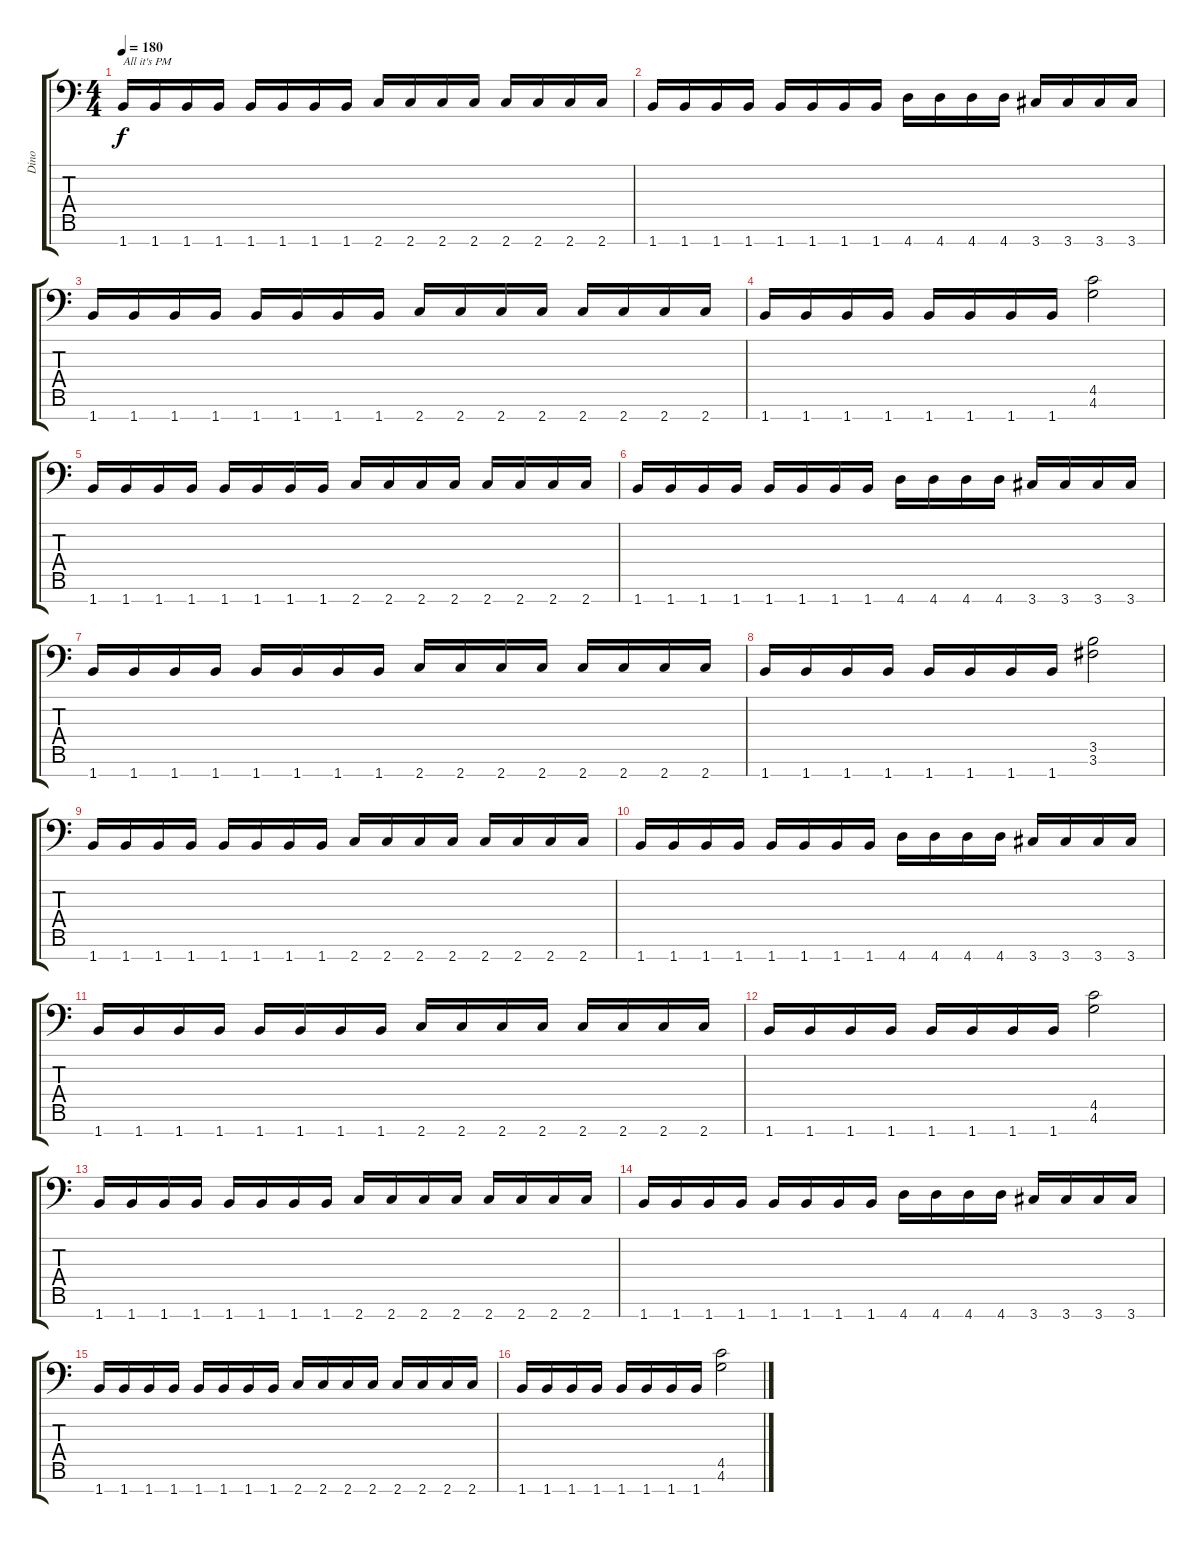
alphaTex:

\track ("Dino " "Dino ") {instrument distortionguitar}
\staff {score tabs}
\tuning (Eb4 Bb3 Gb3 Db3 Ab2 Eb2 Bb1) {hide}
\ts (4 4)
\tempo 180
\clef f4
\ks c
1.7.16{txt "All it's PM" dy f instrument distortionguitar} 1.7.16 1.7.16 1.7.16 1.7.16 1.7.16 1.7.16 1.7.16 2.7.16 2.7.16 2.7.16 2.7.16 2.7.16 2.7.16 2.7.16 2.7.16 |
1.7.16 1.7.16 1.7.16 1.7.16 1.7.16 1.7.16 1.7.16 1.7.16 4.7.16 4.7.16 4.7.16 4.7.16 3.7.16 3.7.16 3.7.16 3.7.16 |
1.7.16 1.7.16 1.7.16 1.7.16 1.7.16 1.7.16 1.7.16 1.7.16 2.7.16 2.7.16 2.7.16 2.7.16 2.7.16 2.7.16 2.7.16 2.7.16 |
1.7.16 1.7.16 1.7.16 1.7.16 1.7.16 1.7.16 1.7.16 1.7.16 (4.5 4.6).2 |
1.7.16 1.7.16 1.7.16 1.7.16 1.7.16 1.7.16 1.7.16 1.7.16 2.7.16 2.7.16 2.7.16 2.7.16 2.7.16 2.7.16 2.7.16 2.7.16 |
1.7.16 1.7.16 1.7.16 1.7.16 1.7.16 1.7.16 1.7.16 1.7.16 4.7.16 4.7.16 4.7.16 4.7.16 3.7.16 3.7.16 3.7.16 3.7.16 |
1.7.16 1.7.16 1.7.16 1.7.16 1.7.16 1.7.16 1.7.16 1.7.16 2.7.16 2.7.16 2.7.16 2.7.16 2.7.16 2.7.16 2.7.16 2.7.16 |
1.7.16 1.7.16 1.7.16 1.7.16 1.7.16 1.7.16 1.7.16 1.7.16 (3.5 3.6).2 |
1.7.16 1.7.16 1.7.16 1.7.16 1.7.16 1.7.16 1.7.16 1.7.16 2.7.16 2.7.16 2.7.16 2.7.16 2.7.16 2.7.16 2.7.16 2.7.16 |
1.7.16 1.7.16 1.7.16 1.7.16 1.7.16 1.7.16 1.7.16 1.7.16 4.7.16 4.7.16 4.7.16 4.7.16 3.7.16 3.7.16 3.7.16 3.7.16 |
1.7.16 1.7.16 1.7.16 1.7.16 1.7.16 1.7.16 1.7.16 1.7.16 2.7.16 2.7.16 2.7.16 2.7.16 2.7.16 2.7.16 2.7.16 2.7.16 |
1.7.16 1.7.16 1.7.16 1.7.16 1.7.16 1.7.16 1.7.16 1.7.16 (4.5 4.6).2 |
1.7.16 1.7.16 1.7.16 1.7.16 1.7.16 1.7.16 1.7.16 1.7.16 2.7.16 2.7.16 2.7.16 2.7.16 2.7.16 2.7.16 2.7.16 2.7.16 |
1.7.16 1.7.16 1.7.16 1.7.16 1.7.16 1.7.16 1.7.16 1.7.16 4.7.16 4.7.16 4.7.16 4.7.16 3.7.16 3.7.16 3.7.16 3.7.16 |
1.7.16 1.7.16 1.7.16 1.7.16 1.7.16 1.7.16 1.7.16 1.7.16 2.7.16 2.7.16 2.7.16 2.7.16 2.7.16 2.7.16 2.7.16 2.7.16 |
1.7.16 1.7.16 1.7.16 1.7.16 1.7.16 1.7.16 1.7.16 1.7.16 (4.5 4.6).2
